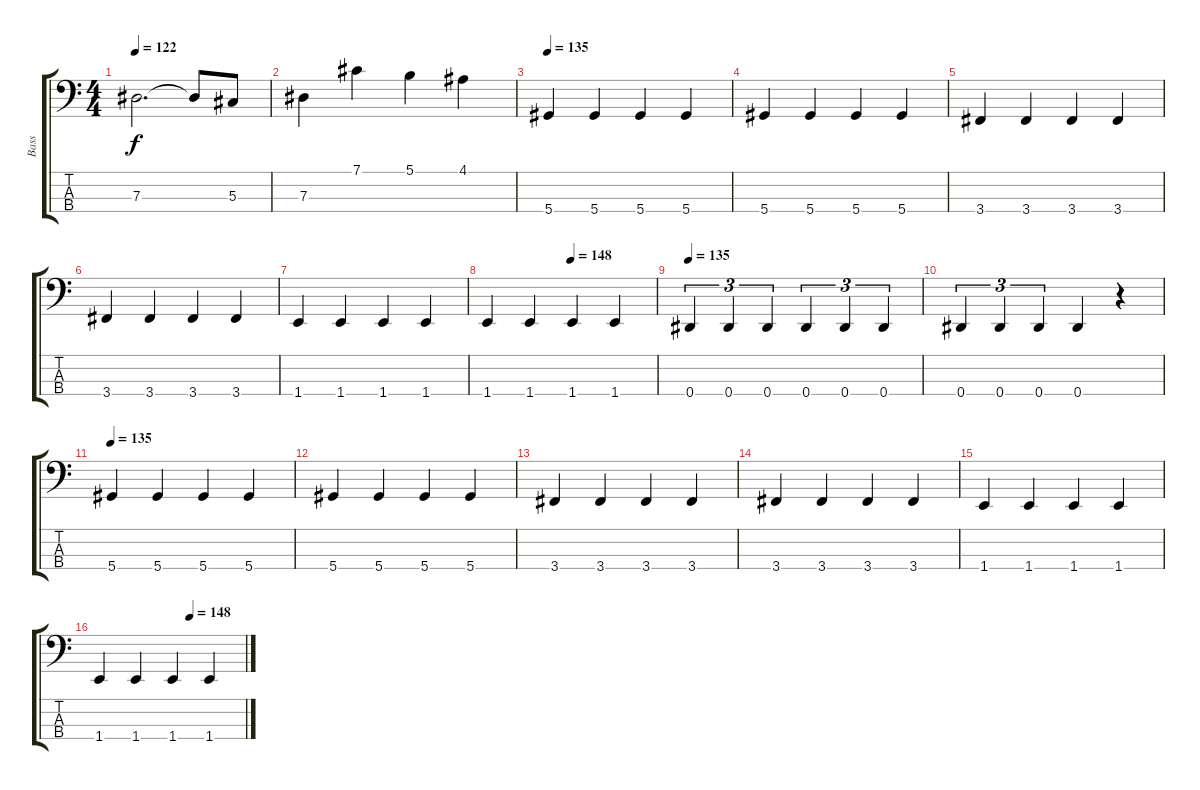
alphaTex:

\track ("Bass" "Bass") {instrument electricbassfinger}
\staff {score tabs}
\tuning (Gb2 Db2 Ab1 Eb1) {hide}
\ts (4 4)
\tempo 122
\clef f4
\ks c
7.3.2{d dy f} 7.3{t}.8 5.3.8 |
7.3.4 7.1.4 5.1.4 4.1.4 |
\tempo 135
5.4.4 5.4.4 5.4.4 5.4.4 |
5.4.4 5.4.4 5.4.4 5.4.4 |
3.4.4 3.4.4 3.4.4 3.4.4 |
3.4.4 3.4.4 3.4.4 3.4.4 |
1.4.4 1.4.4 1.4.4 1.4.4 |
\tempo (148 0.5)
1.4.4 1.4.4 1.4.4 1.4.4 |
\tempo 135
0.4.4{tu (3 2)} 0.4.4{tu (3 2)} 0.4.4{tu (3 2)} 0.4.4{tu (3 2)} 0.4.4{tu (3 2)} 0.4.4{tu (3 2)} |
0.4.4{tu (3 2)} 0.4.4{tu (3 2)} 0.4.4{tu (3 2)} 0.4.4 r.4 |
\tempo 135
5.4.4 5.4.4 5.4.4 5.4.4 |
5.4.4 5.4.4 5.4.4 5.4.4 |
3.4.4 3.4.4 3.4.4 3.4.4 |
3.4.4 3.4.4 3.4.4 3.4.4 |
1.4.4 1.4.4 1.4.4 1.4.4 |
\tempo (148 0.625)
1.4.4 1.4.4 1.4.4 1.4.4
